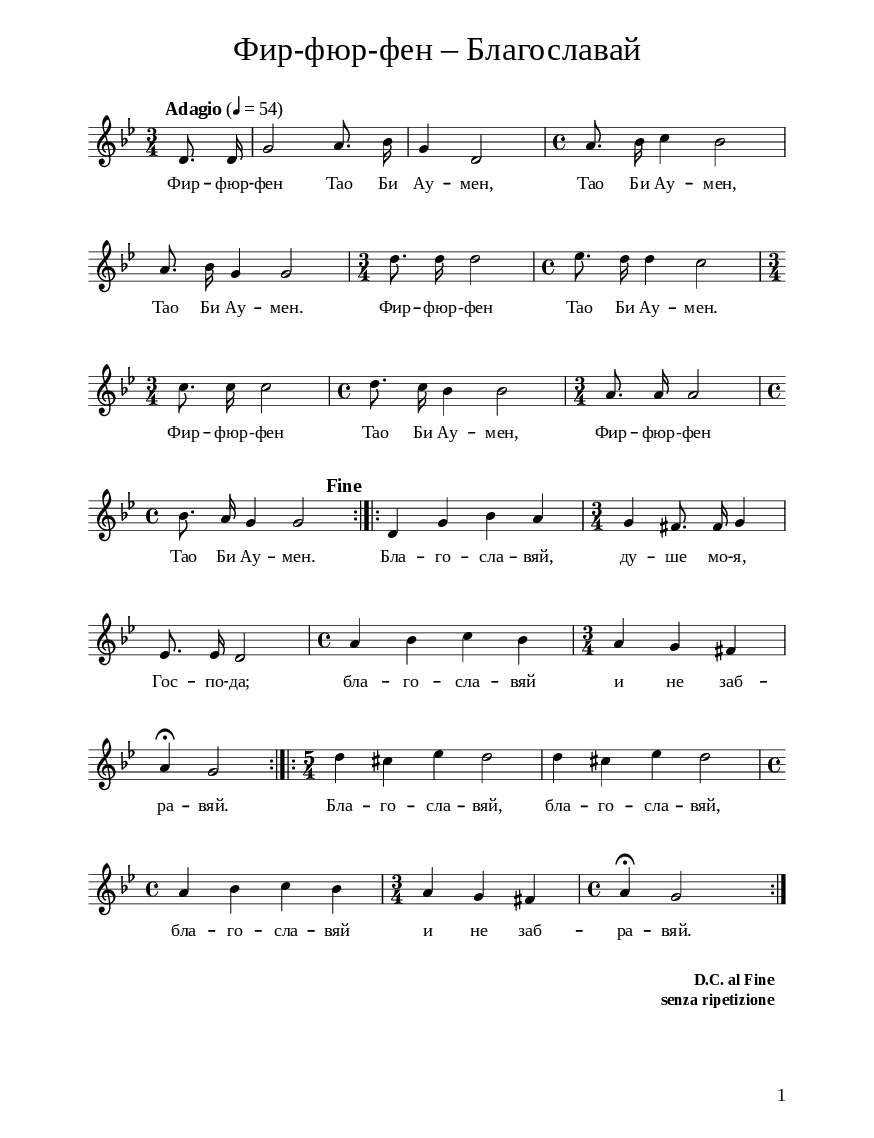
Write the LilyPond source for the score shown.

\version "2.24.3"

% include paper part and global functions
\include "include/globals.ily"

\bookpart {
  \label #'ref070
  \tocItem \markup "Фир-фюр-фен – Благославай"
  \include "include/bookpart-paper.ily"
  \score {
    \include "include/score-layout.ily"

    \new Voice \absolute  {
      \clef treble
      \key g \minor
      \time 3/4
      \tempoFunc "Adagio" 4 "54"
      \partial 4
      \autoBeamOff

      d'8. d'16 | g'2 a'8. bes'16 |  g'4 d'2 | \time 4/4  a'8. bes'16 c''4 bes'2 | \break

      a'8. bes'16 g'4 g'2 | \time 3/4  d''8. d''16 d''2 | \time 4/4  es''8. d''16 d''4 c''2 \break

      \time 3/4  c''8. c''16 c''2 | \time 4/4  d''8. c''16 bes'4 bes'2 | \time 3/4  a'8. a'16 a'2 \break |

      \time 4/4  bes'8. a'16 g'4 \tempo"       Fine" g'2
      | \bar ":|.|:" d'4 g'4 bes'4 a'4 |  \time 3/4  g'4 fis'8. fis'16 g'4 \break |

      es'8. es'16 d'2 | \time 4/4  a'4 bes'4 c''4 bes'4 | \time 3/4  a'4 g'4 fis'4 \break |

      a'4 \fermata g'2 | \bar ":|.|:" \time 5/4
      d''4 cis''4 es''4 d''2 | d''4 cis''4 es''4 d''2 \break |

      \time 4/4  a'4 bes'4 c''4 bes'4 | \time 3/4  a'4 g'4 fis'4 | \time 4/4  a'4 \fermata g'2 s4
      | \bar ":|."
    }

    \addlyrics {
      Фир -- фюр --
      фен Тао Би Ау -- мен, Тао Би Ау -- мен, Тао Би
      Ау -- мен. Фир -- фюр -- "-фен" Тао Би Ау -- мен.
      Фир -- фюр -- "-фен" Тао Би Ау -- мен, Фир -- фюр --
      "-фен" Тао Би Ау -- мен. Бла -- го -- сла -- вяй,
      ду -- ше мо -- я, Гос -- по -- да; бла -- го --
      сла -- вяй и не заб -- ра -- вяй. Бла -- го --
      сла -- вяй, бла -- го -- сла -- вяй, бла -- го --
      сла -- вяй и не заб -- ра -- вяй.}

      \header {
        title = \titleFunc "Фир-фюр-фен – Благославай" "Fir-fjur-fen – Blagoslavaj"
      }

      \midi{}

    } % score

    \markup \dc-two "D.C. al Fine" "senza ripetizione"

  } % bookpart
